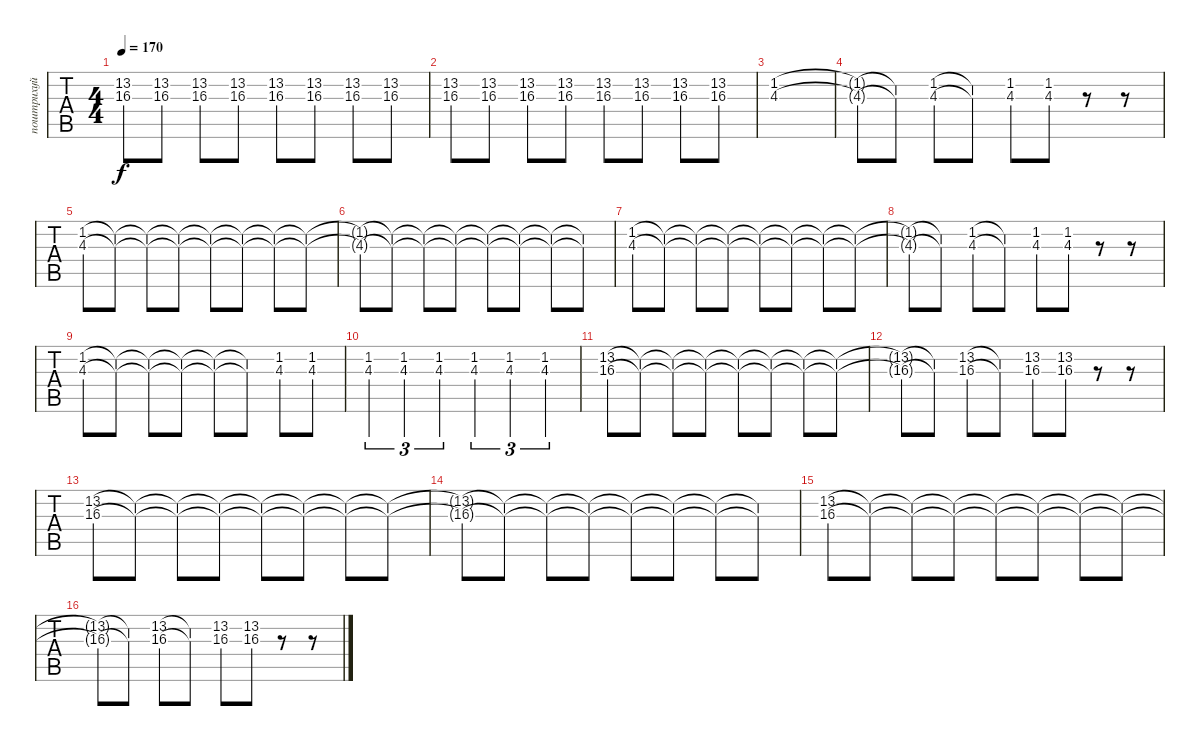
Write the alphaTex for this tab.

\track ("поштрихуй" "поштрихуй") {instrument distortionguitar}
\staff {tabs}
\tuning (D4 A3 F3 C3 G2 C2) {hide}
\ts (4 4)
\tempo 170
\clef g2
\ks c
(13.2{t} 16.3{t}).8{dy f} (13.2 16.3).8 (13.2 16.3).8 (13.2 16.3).8 (13.2 16.3).8 (13.2 16.3).8 (13.2 16.3).8 (13.2 16.3).8 |
(13.2 16.3).8 (13.2 16.3).8 (13.2 16.3).8 (13.2 16.3).8 (13.2 16.3).8 (13.2 16.3).8 (13.2 16.3).8 (13.2 16.3).8 |
(1.2 4.3).1 |
(1.2{t} 4.3{t}).8 (1.2{t} 4.3{t}).8 (1.2 4.3).8 (1.2{t} 4.3{t}).8 (1.2 4.3).8 (1.2 4.3).8 r.8 r.8 |
(1.2 4.3).8 (1.2{t} 4.3{t}).8 (1.2{t} 4.3{t}).8 (1.2{t} 4.3{t}).8 (1.2{t} 4.3{t}).8 (1.2{t} 4.3{t}).8 (1.2{t} 4.3{t}).8 (1.2{t} 4.3{t}).8 |
(1.2{t} 4.3{t}).8 (1.2{t} 4.3{t}).8 (1.2{t} 4.3{t}).8 (1.2{t} 4.3{t}).8 (1.2{t} 4.3{t}).8 (1.2{t} 4.3{t}).8 (1.2{t} 4.3{t}).8 (1.2{t} 4.3{t}).8 |
(1.2 4.3).8 (1.2{t} 4.3{t}).8 (1.2{t} 4.3{t}).8 (1.2{t} 4.3{t}).8 (1.2{t} 4.3{t}).8 (1.2{t} 4.3{t}).8 (1.2{t} 4.3{t}).8 (1.2{t} 4.3{t}).8 |
(1.2{t} 4.3{t}).8 (1.2{t} 4.3{t}).8 (1.2 4.3).8 (1.2{t} 4.3{t}).8 (1.2 4.3).8 (1.2 4.3).8 r.8 r.8 |
(1.2 4.3).8 (1.2{t} 4.3{t}).8 (1.2{t} 4.3{t}).8 (1.2{t} 4.3{t}).8 (1.2{t} 4.3{t}).8 (1.2{t} 4.3{t}).8 (1.2 4.3).8 (1.2 4.3).8 |
(1.2 4.3).4{tu (3 2)} (1.2 4.3).4{tu (3 2)} (1.2 4.3).4{tu (3 2)} (1.2 4.3).4{tu (3 2)} (1.2 4.3).4{tu (3 2)} (1.2 4.3).4{tu (3 2)} |
(13.2 16.3).8 (13.2{t} 16.3{t}).8 (13.2{t} 16.3{t}).8 (13.2{t} 16.3{t}).8 (13.2{t} 16.3{t}).8 (13.2{t} 16.3{t}).8 (13.2{t} 16.3{t}).8 (13.2{t} 16.3{t}).8 |
(13.2{t} 16.3{t}).8 (13.2{t} 16.3{t}).8 (13.2 16.3).8 (13.2{t} 16.3{t}).8 (13.2 16.3).8 (13.2 16.3).8 r.8 r.8 |
(13.2 16.3).8 (13.2{t} 16.3{t}).8 (13.2{t} 16.3{t}).8 (13.2{t} 16.3{t}).8 (13.2{t} 16.3{t}).8 (13.2{t} 16.3{t}).8 (13.2{t} 16.3{t}).8 (13.2{t} 16.3{t}).8 |
(13.2{t} 16.3{t}).8 (13.2{t} 16.3{t}).8 (13.2{t} 16.3{t}).8 (13.2{t} 16.3{t}).8 (13.2{t} 16.3{t}).8 (13.2{t} 16.3{t}).8 (13.2{t} 16.3{t}).8 (13.2{t} 16.3{t}).8 |
(13.2 16.3).8 (13.2{t} 16.3{t}).8 (13.2{t} 16.3{t}).8 (13.2{t} 16.3{t}).8 (13.2{t} 16.3{t}).8 (13.2{t} 16.3{t}).8 (13.2{t} 16.3{t}).8 (13.2{t} 16.3{t}).8 |
(13.2{t} 16.3{t}).8 (13.2{t} 16.3{t}).8 (13.2 16.3).8 (13.2{t} 16.3{t}).8 (13.2 16.3).8 (13.2 16.3).8 r.8 r.8
